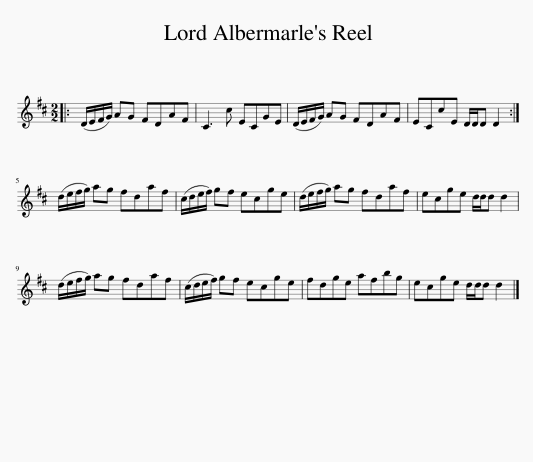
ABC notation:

X:1
L:1/8
M:2/2
I:linebreak $
K:D
V:1 treble
V:1
|: (D/E/F/G/) AG FDAF | C3 c ECGE | (D/E/F/G/) AG FDAF | ECcE D/D/D D2 :|$ (d/e/f/g/) ag fdaf | %5
 (c/d/e/f/) gf ecge | (d/e/f/g/) ag fdaf | ecge d/d/d d2 |$ (d/e/f/g/) ag fdaf | (c/d/e/f/) gf ecge | %10
 fdge afbg | ecge d/d/d d2 |] %12
